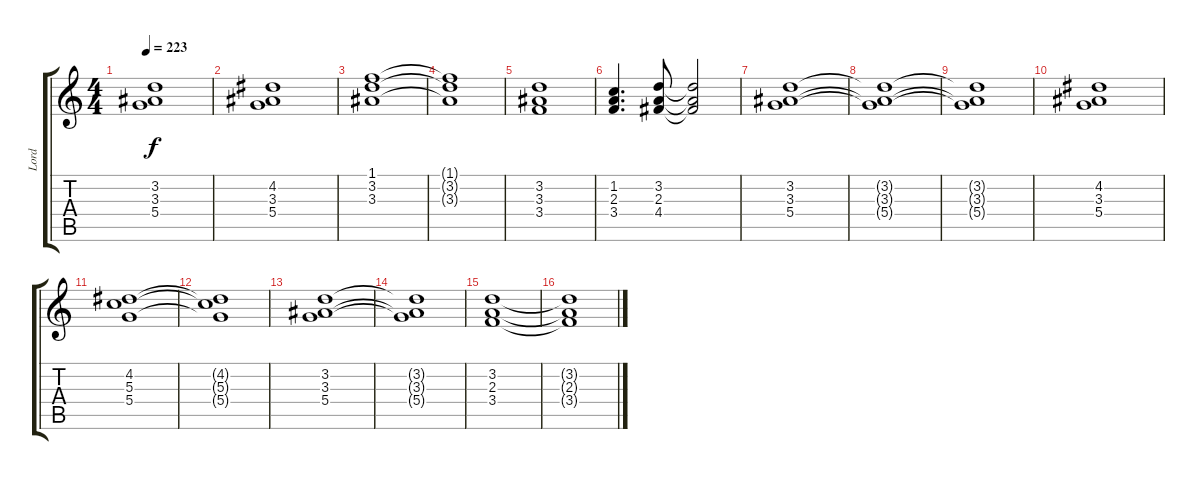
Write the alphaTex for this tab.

\track ("Lord" "Lord") {instrument rockorgan}
\staff {score tabs}
\tuning (E5 B4 G4 D4 A3 E3) {hide}
\ts (4 4)
\tempo 223
\clef g2
\ks c
(3.2{t} 3.3{t} 5.4{t}).1{dy f} |
(4.2 3.3 5.4).1 |
(1.1 3.2 3.3).1 |
(1.1{t} 3.2{t} 3.3{t}).1 |
(3.2 3.3 3.4).1 |
(1.2 2.3 3.4).4{d} (3.2 2.3 4.4).8 (3.2{t} 2.3{t} 4.4{t}).2 |
(3.2 3.3 5.4).1 |
(3.2{t} 3.3{t} 5.4{t}).1 |
(3.2{t} 3.3{t} 5.4{t}).1 |
(4.2 3.3 5.4).1 |
(4.2 5.3 5.4).1 |
(4.2{t} 5.3{t} 5.4{t}).1 |
(3.2 3.3 5.4).1 |
(3.2{t} 3.3{t} 5.4{t}).1 |
(3.2 2.3 3.4).1 |
(3.2{t} 2.3{t} 3.4{t}).1
